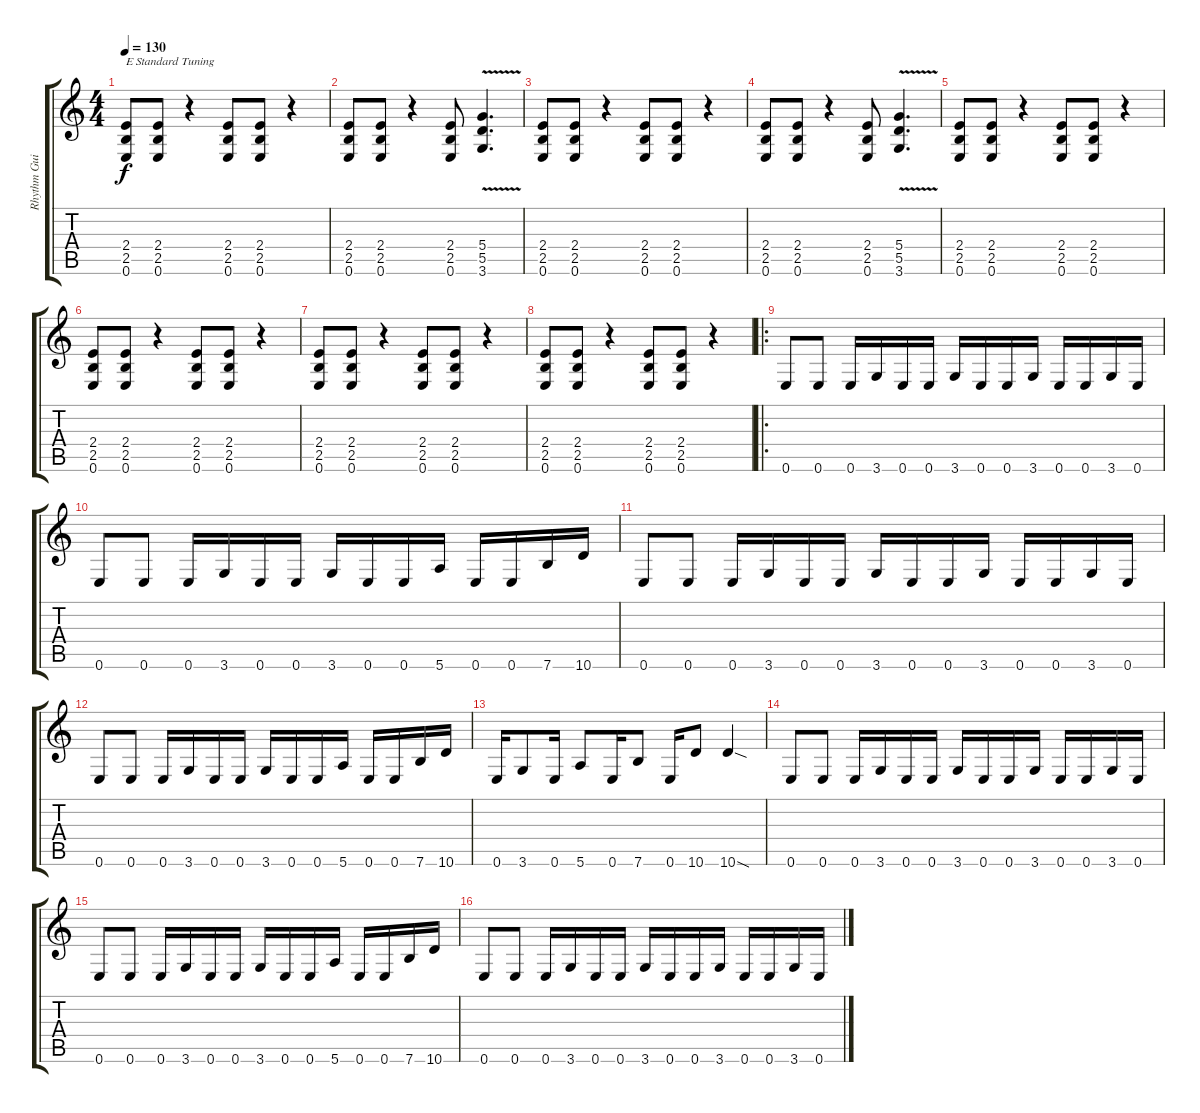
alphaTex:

\track ("Rhythm Guitar" "Rhythm Gui") {instrument distortionguitar}
\staff {score tabs}
\tuning (E4 B3 G3 D3 A2 E2) {hide}
\ts (4 4)
\tempo 130
\clef g2
\ks c
(2.4 2.5 0.6).8{txt "E Standard Tuning" dy f instrument distortionguitar} (2.4 2.5 0.6).8 r.4 (2.4 2.5 0.6).8 (2.4 2.5 0.6).8 r.4 |
(2.4 2.5 0.6).8 (2.4 2.5 0.6).8 r.4 (2.4 2.5 0.6).8 (5.4{v} 5.5{v} 3.6{v}).4{d} |
(2.4 2.5 0.6).8 (2.4 2.5 0.6).8 r.4 (2.4 2.5 0.6).8 (2.4 2.5 0.6).8 r.4 |
(2.4 2.5 0.6).8 (2.4 2.5 0.6).8 r.4 (2.4 2.5 0.6).8 (5.4{v} 5.5{v} 3.6{v}).4{d} |
(2.4 2.5 0.6).8 (2.4 2.5 0.6).8 r.4 (2.4 2.5 0.6).8 (2.4 2.5 0.6).8 r.4 |
(2.4 2.5 0.6).8 (2.4 2.5 0.6).8 r.4 (2.4 2.5 0.6).8 (2.4 2.5 0.6).8 r.4 |
(2.4 2.5 0.6).8 (2.4 2.5 0.6).8 r.4 (2.4 2.5 0.6).8 (2.4 2.5 0.6).8 r.4 |
(2.4 2.5 0.6).8 (2.4 2.5 0.6).8 r.4 (2.4 2.5 0.6).8 (2.4 2.5 0.6).8 r.4 |
\ro
0.6.8 0.6.8 0.6.16 3.6.16 0.6.16 0.6.16 3.6.16 0.6.16 0.6.16 3.6.16 0.6.16 0.6.16 3.6.16 0.6.16 |
0.6.8 0.6.8 0.6.16 3.6.16 0.6.16 0.6.16 3.6.16 0.6.16 0.6.16 5.6.16 0.6.16 0.6.16 7.6.16 10.6.16 |
0.6.8 0.6.8 0.6.16 3.6.16 0.6.16 0.6.16 3.6.16 0.6.16 0.6.16 3.6.16 0.6.16 0.6.16 3.6.16 0.6.16 |
0.6.8 0.6.8 0.6.16 3.6.16 0.6.16 0.6.16 3.6.16 0.6.16 0.6.16 5.6.16 0.6.16 0.6.16 7.6.16 10.6.16 |
0.6.16 3.6.8 0.6.16 5.6.8 0.6.16 7.6.8 0.6.16 10.6.8 10.6{sod}.4 |
0.6.8 0.6.8 0.6.16 3.6.16 0.6.16 0.6.16 3.6.16 0.6.16 0.6.16 3.6.16 0.6.16 0.6.16 3.6.16 0.6.16 |
0.6.8 0.6.8 0.6.16 3.6.16 0.6.16 0.6.16 3.6.16 0.6.16 0.6.16 5.6.16 0.6.16 0.6.16 7.6.16 10.6.16 |
0.6.8 0.6.8 0.6.16 3.6.16 0.6.16 0.6.16 3.6.16 0.6.16 0.6.16 3.6.16 0.6.16 0.6.16 3.6.16 0.6.16
